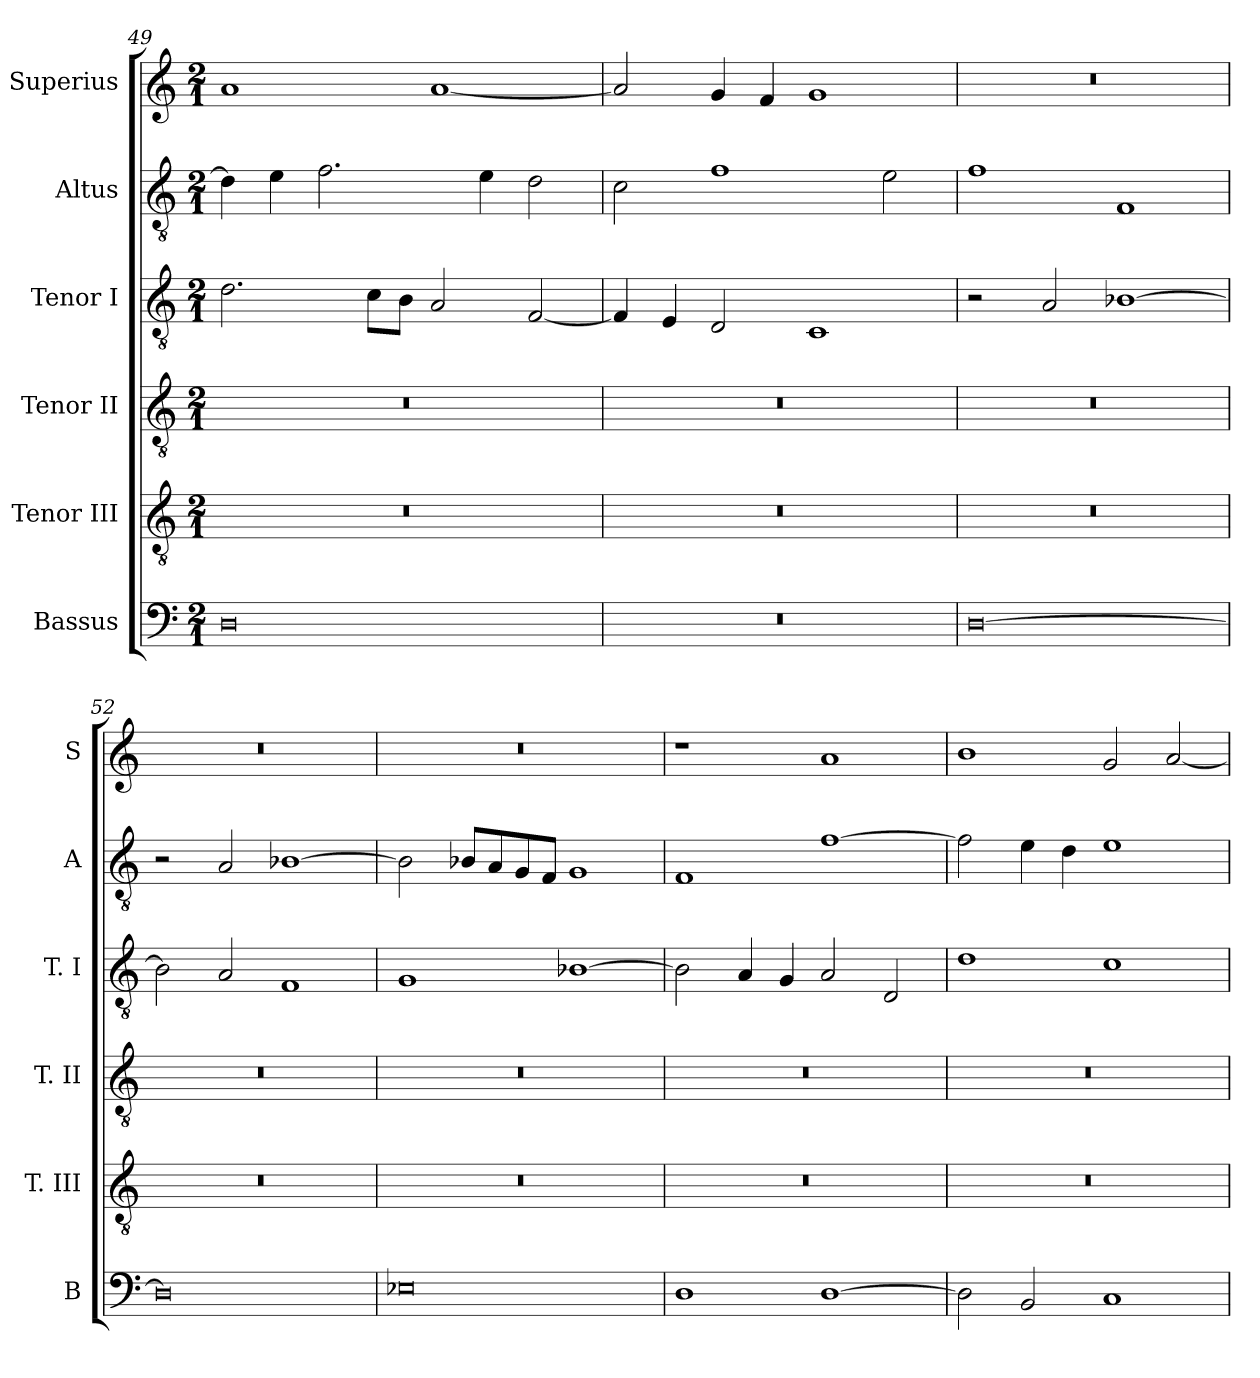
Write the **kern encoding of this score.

**kern	**kern	**kern	**kern	**kern	**kern
*part6	*part5	*part4	*part3	*part2	*part1
*staff6	*staff5	*staff4	*staff3	*staff2	*staff1
*I"Bassus	*I"Tenor III	*I"Tenor II	*I"Tenor I	*I"Altus	*I"Superius
*I'B	*I'T. III	*I'T. II	*I'T. I	*I'A	*I'S
*clefF4	*clefGv2	*clefGv2	*clefGv2	*clefGv2	*clefG2
*k[]	*k[]	*k[]	*k[]	*k[]	*k[]
*C:	*C:	*C:	*C:	*C:	*C:
*M2/1	*M2/1	*M2/1	*M2/1	*M2/1	*M2/1
=49	=49	=49	=49	=49	=49
0D	0r	0r	2.d	4d]	1a
.	.	.	.	4e	.
.	.	.	.	2.f	.
.	.	.	8cL	.	.
.	.	.	8BJ	.	.
.	.	.	2A	.	[1a
.	.	.	.	4e	.
.	.	.	[2F	2d	.
=50	=50	=50	=50	=50	=50
0r	0r	0r	4F]	2c	2a]
.	.	.	4E	.	.
.	.	.	2D	1f	4g
.	.	.	.	.	4f
.	.	.	1C	.	1g
.	.	.	.	2e	.
=51	=51	=51	=51	=51	=51
[0D	0r	0r	2r	1f	0r
.	.	.	2A	.	.
.	.	.	[1B-X	1F	.
=52	=52	=52	=52	=52	=52
0D]	0r	0r	2B-]	2r	0r
.	.	.	2A	2A	.
.	.	.	1F	[1B-X	.
=53	=53	=53	=53	=53	=53
0E-X	0r	0r	1G	2B-]	0r
.	.	.	.	8B-XL	.
.	.	.	.	8A	.
.	.	.	.	8G	.
.	.	.	.	8FJ	.
.	.	.	[1B-X	1G	.
=54	=54	=54	=54	=54	=54
1D	0r	0r	2B-]	1F	1r
.	.	.	4A	.	.
.	.	.	4G	.	.
[1D	.	.	2A	[1f	1a
.	.	.	2D	.	.
=55	=55	=55	=55	=55	=55
2D]	0r	0r	1d	2f]	1b
2BB	.	.	.	4e	.
.	.	.	.	4d	.
1C	.	.	1c	1e	2g
.	.	.	.	.	[2a
=	=	=	=	=	=
*-	*-	*-	*-	*-	*-
